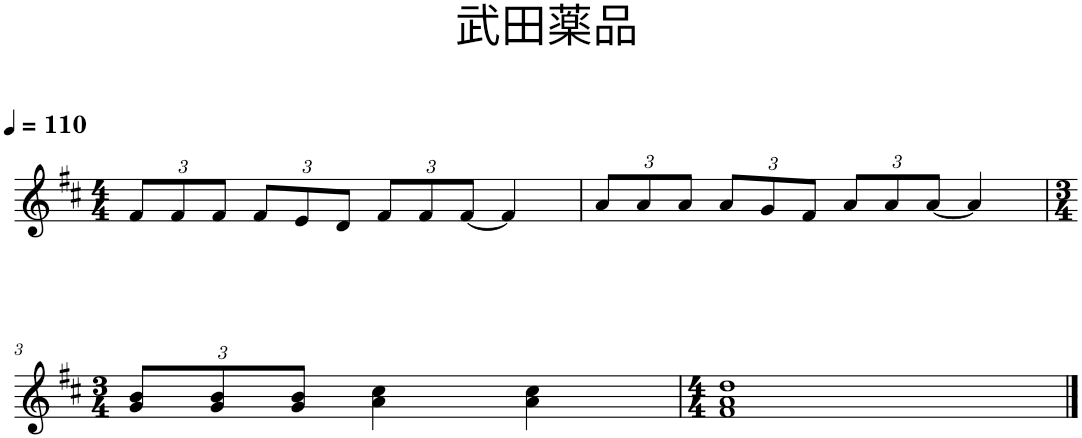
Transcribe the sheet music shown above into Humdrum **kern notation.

**kern
*part1
*staff1
*I"Piano
*I'Pno.
*clefG2
*k[f#c#]
*M4/4
*MM110
*Xbrackettup
=1
12f#/L
12f#/
12f#/J
12f#/L
12e/
12d/J
12f#/L
12f#/
[12f#/J
4f#/]
=2
12a/L
12a/
12a/J
12a/L
12g/
12f#/J
12a/L
12a/
[12a/J
4a/]
!!LO:LB:g=z
=3
*M3/4
12g/ 12b/L
12g/ 12b/
12g/ 12b/J
4a\ 4cc#\
4a\ 4cc#\
=4
*M4/4
1f# 1a 1dd
==
*-
